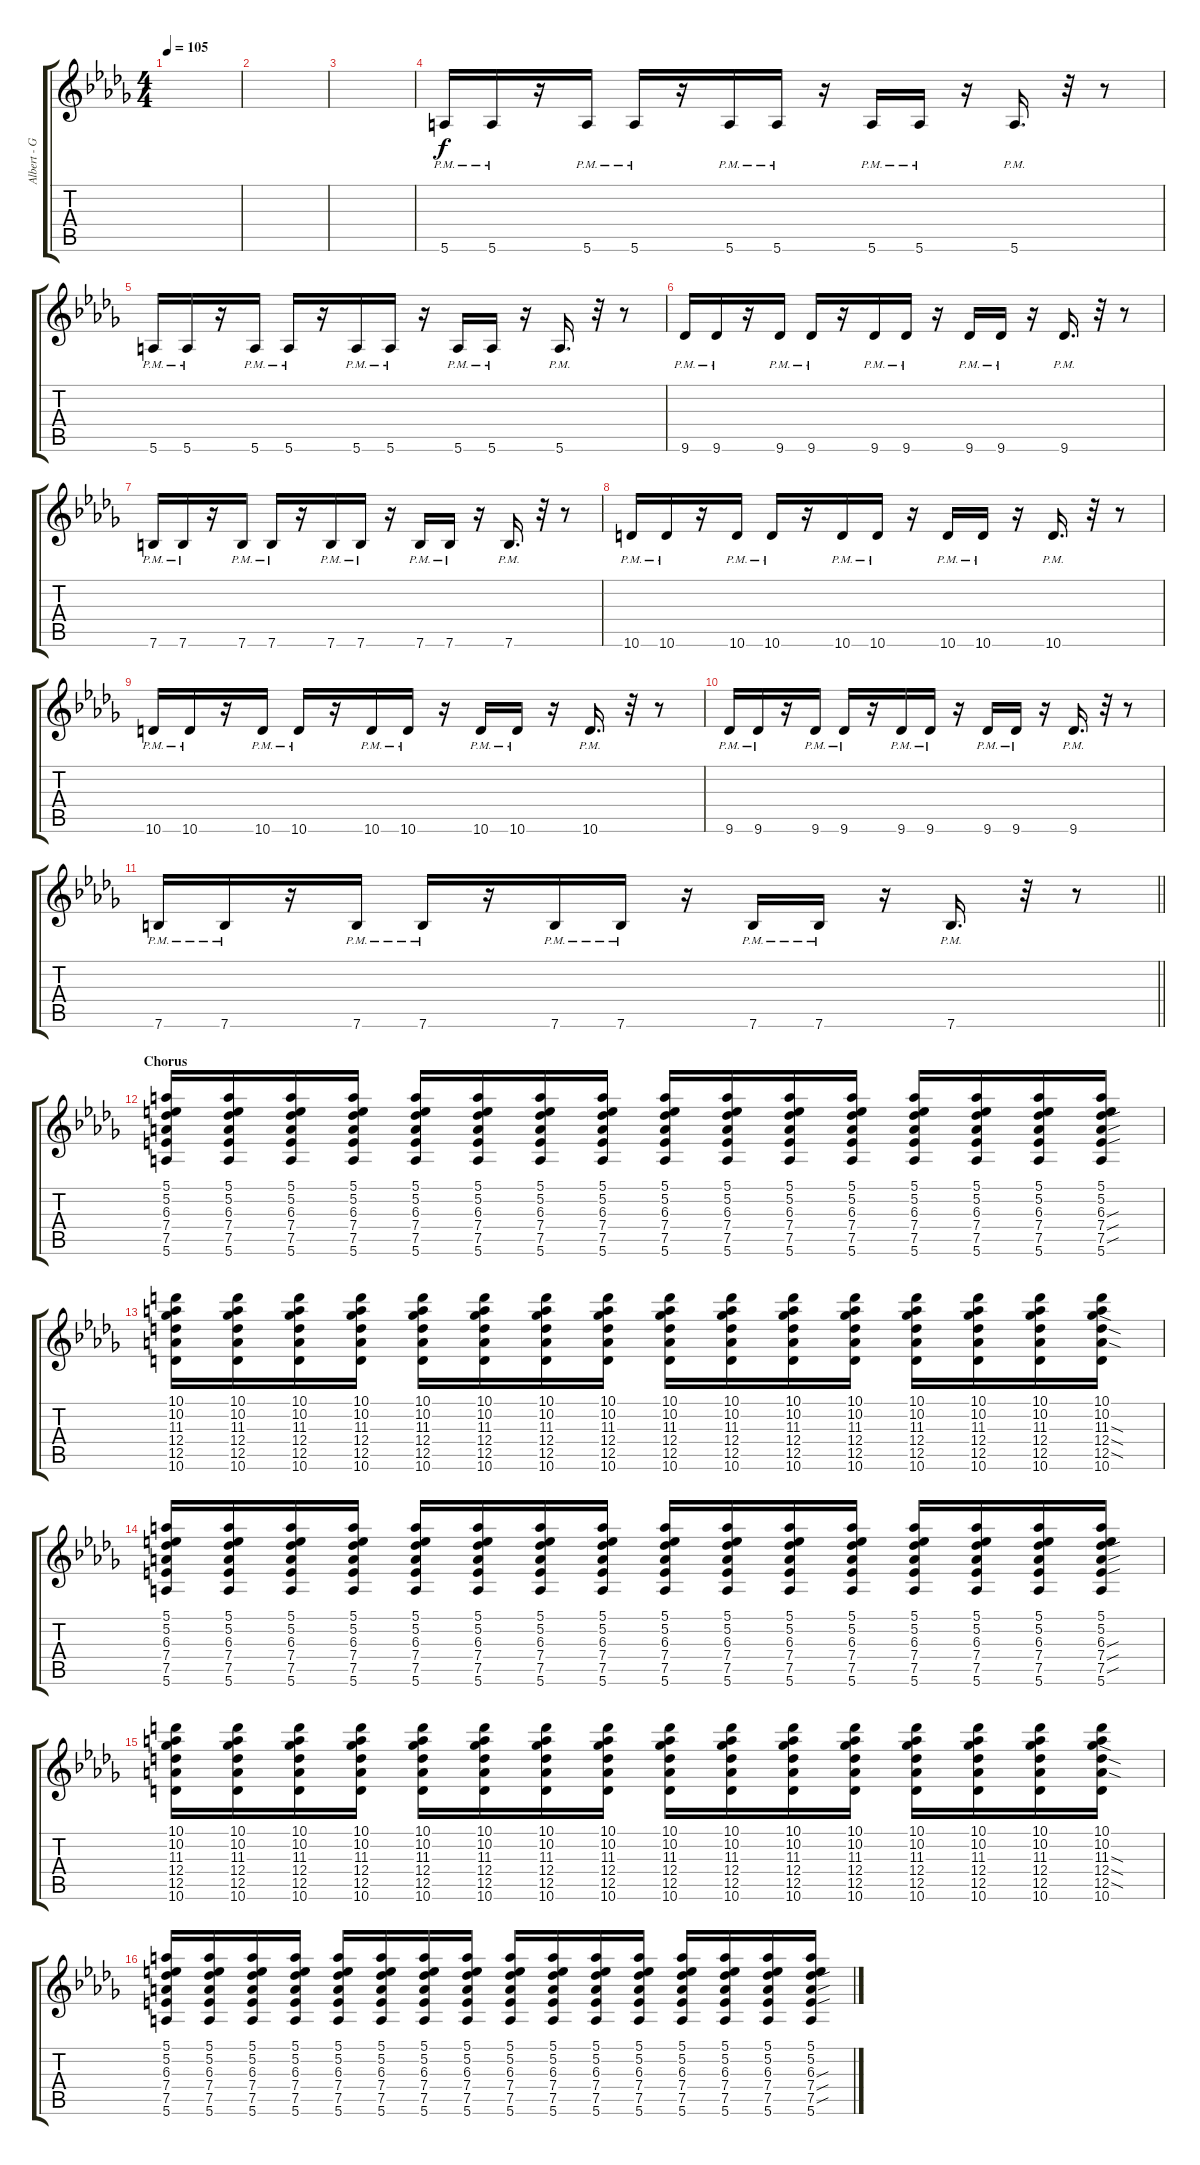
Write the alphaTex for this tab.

\track ("Albert - Guitar RSE" "Albert - G") {instrument overdrivenguitar}
\staff {score tabs}
\tuning (E4 B3 G3 D3 A2 E2) {hide}
\ts (4 4)
\tempo 105
\clef g2
\ks db
|
|
|
5.6{pm}.16{instrument overdrivenguitar} 5.6{pm}.16 r.16 5.6{pm}.16 5.6{pm}.16 r.16 5.6{pm}.16 5.6{pm}.16 r.16 5.6{pm}.16 5.6{pm}.16 r.16 5.6{pm}.16{d} r.32 r.8 |
5.6{pm}.16 5.6{pm}.16 r.16 5.6{pm}.16 5.6{pm}.16 r.16 5.6{pm}.16 5.6{pm}.16 r.16 5.6{pm}.16 5.6{pm}.16 r.16 5.6{pm}.16{d} r.32 r.8 |
9.6{pm}.16 9.6{pm}.16 r.16 9.6{pm}.16 9.6{pm}.16 r.16 9.6{pm}.16 9.6{pm}.16 r.16 9.6{pm}.16 9.6{pm}.16 r.16 9.6{pm}.16{d} r.32 r.8 |
7.6{pm}.16 7.6{pm}.16 r.16 7.6{pm}.16 7.6{pm}.16 r.16 7.6{pm}.16 7.6{pm}.16 r.16 7.6{pm}.16 7.6{pm}.16 r.16 7.6{pm}.16{d} r.32 r.8 |
10.6{pm}.16 10.6{pm}.16 r.16 10.6{pm}.16 10.6{pm}.16 r.16 10.6{pm}.16 10.6{pm}.16 r.16 10.6{pm}.16 10.6{pm}.16 r.16 10.6{pm}.16{d} r.32 r.8 |
10.6{pm}.16 10.6{pm}.16 r.16 10.6{pm}.16 10.6{pm}.16 r.16 10.6{pm}.16 10.6{pm}.16 r.16 10.6{pm}.16 10.6{pm}.16 r.16 10.6{pm}.16{d} r.32 r.8 |
9.6{pm}.16 9.6{pm}.16 r.16 9.6{pm}.16 9.6{pm}.16 r.16 9.6{pm}.16 9.6{pm}.16 r.16 9.6{pm}.16 9.6{pm}.16 r.16 9.6{pm}.16{d} r.32 r.8 |
\barLineRight lightlight
7.6{pm}.16 7.6{pm}.16 r.16 7.6{pm}.16 7.6{pm}.16 r.16 7.6{pm}.16 7.6{pm}.16 r.16 7.6{pm}.16 7.6{pm}.16 r.16 7.6{pm}.16{d} r.32 r.8 |
\section ("" "Chorus")
(5.1 5.2 6.3 7.4 7.5 5.6).16{instrument electricguitarjazz} (5.1 5.2 6.3 7.4 7.5 5.6).16 (5.1 5.2 6.3 7.4 7.5 5.6).16 (5.1 5.2 6.3 7.4 7.5 5.6).16 (5.1 5.2 6.3 7.4 7.5 5.6).16 (5.1 5.2 6.3 7.4 7.5 5.6).16 (5.1 5.2 6.3 7.4 7.5 5.6).16 (5.1 5.2 6.3 7.4 7.5 5.6).16 (5.1 5.2 6.3 7.4 7.5 5.6).16 (5.1 5.2 6.3 7.4 7.5 5.6).16 (5.1 5.2 6.3 7.4 7.5 5.6).16 (5.1 5.2 6.3 7.4 7.5 5.6).16 (5.1 5.2 6.3 7.4 7.5 5.6).16 (5.1 5.2 6.3 7.4 7.5 5.6).16 (5.1 5.2 6.3 7.4 7.5 5.6).16 (5.1 5.2 6.3{sou} 7.4{sou} 7.5{sou} 5.6).16 |
(10.1 10.2 11.3 12.4 12.5 10.6).16 (10.1 10.2 11.3 12.4 12.5 10.6).16 (10.1 10.2 11.3 12.4 12.5 10.6).16 (10.1 10.2 11.3 12.4 12.5 10.6).16 (10.1 10.2 11.3 12.4 12.5 10.6).16 (10.1 10.2 11.3 12.4 12.5 10.6).16 (10.1 10.2 11.3 12.4 12.5 10.6).16 (10.1 10.2 11.3 12.4 12.5 10.6).16 (10.1 10.2 11.3 12.4 12.5 10.6).16 (10.1 10.2 11.3 12.4 12.5 10.6).16 (10.1 10.2 11.3 12.4 12.5 10.6).16 (10.1 10.2 11.3 12.4 12.5 10.6).16 (10.1 10.2 11.3 12.4 12.5 10.6).16 (10.1 10.2 11.3 12.4 12.5 10.6).16 (10.1 10.2 11.3 12.4 12.5 10.6).16 (10.1 10.2 11.3{sod} 12.4{sod} 12.5{sod} 10.6).16 |
(5.1 5.2 6.3 7.4 7.5 5.6).16 (5.1 5.2 6.3 7.4 7.5 5.6).16 (5.1 5.2 6.3 7.4 7.5 5.6).16 (5.1 5.2 6.3 7.4 7.5 5.6).16 (5.1 5.2 6.3 7.4 7.5 5.6).16 (5.1 5.2 6.3 7.4 7.5 5.6).16 (5.1 5.2 6.3 7.4 7.5 5.6).16 (5.1 5.2 6.3 7.4 7.5 5.6).16 (5.1 5.2 6.3 7.4 7.5 5.6).16 (5.1 5.2 6.3 7.4 7.5 5.6).16 (5.1 5.2 6.3 7.4 7.5 5.6).16 (5.1 5.2 6.3 7.4 7.5 5.6).16 (5.1 5.2 6.3 7.4 7.5 5.6).16 (5.1 5.2 6.3 7.4 7.5 5.6).16 (5.1 5.2 6.3 7.4 7.5 5.6).16 (5.1 5.2 6.3{sou} 7.4{sou} 7.5{sou} 5.6).16 |
(10.1 10.2 11.3 12.4 12.5 10.6).16 (10.1 10.2 11.3 12.4 12.5 10.6).16 (10.1 10.2 11.3 12.4 12.5 10.6).16 (10.1 10.2 11.3 12.4 12.5 10.6).16 (10.1 10.2 11.3 12.4 12.5 10.6).16 (10.1 10.2 11.3 12.4 12.5 10.6).16 (10.1 10.2 11.3 12.4 12.5 10.6).16 (10.1 10.2 11.3 12.4 12.5 10.6).16 (10.1 10.2 11.3 12.4 12.5 10.6).16 (10.1 10.2 11.3 12.4 12.5 10.6).16 (10.1 10.2 11.3 12.4 12.5 10.6).16 (10.1 10.2 11.3 12.4 12.5 10.6).16 (10.1 10.2 11.3 12.4 12.5 10.6).16 (10.1 10.2 11.3 12.4 12.5 10.6).16 (10.1 10.2 11.3 12.4 12.5 10.6).16 (10.1 10.2 11.3{sod} 12.4{sod} 12.5{sod} 10.6).16 |
(5.1 5.2 6.3 7.4 7.5 5.6).16 (5.1 5.2 6.3 7.4 7.5 5.6).16 (5.1 5.2 6.3 7.4 7.5 5.6).16 (5.1 5.2 6.3 7.4 7.5 5.6).16 (5.1 5.2 6.3 7.4 7.5 5.6).16 (5.1 5.2 6.3 7.4 7.5 5.6).16 (5.1 5.2 6.3 7.4 7.5 5.6).16 (5.1 5.2 6.3 7.4 7.5 5.6).16 (5.1 5.2 6.3 7.4 7.5 5.6).16 (5.1 5.2 6.3 7.4 7.5 5.6).16 (5.1 5.2 6.3 7.4 7.5 5.6).16 (5.1 5.2 6.3 7.4 7.5 5.6).16 (5.1 5.2 6.3 7.4 7.5 5.6).16 (5.1 5.2 6.3 7.4 7.5 5.6).16 (5.1 5.2 6.3 7.4 7.5 5.6).16 (5.1 5.2 6.3{sou} 7.4{sou} 7.5{sou} 5.6).16
